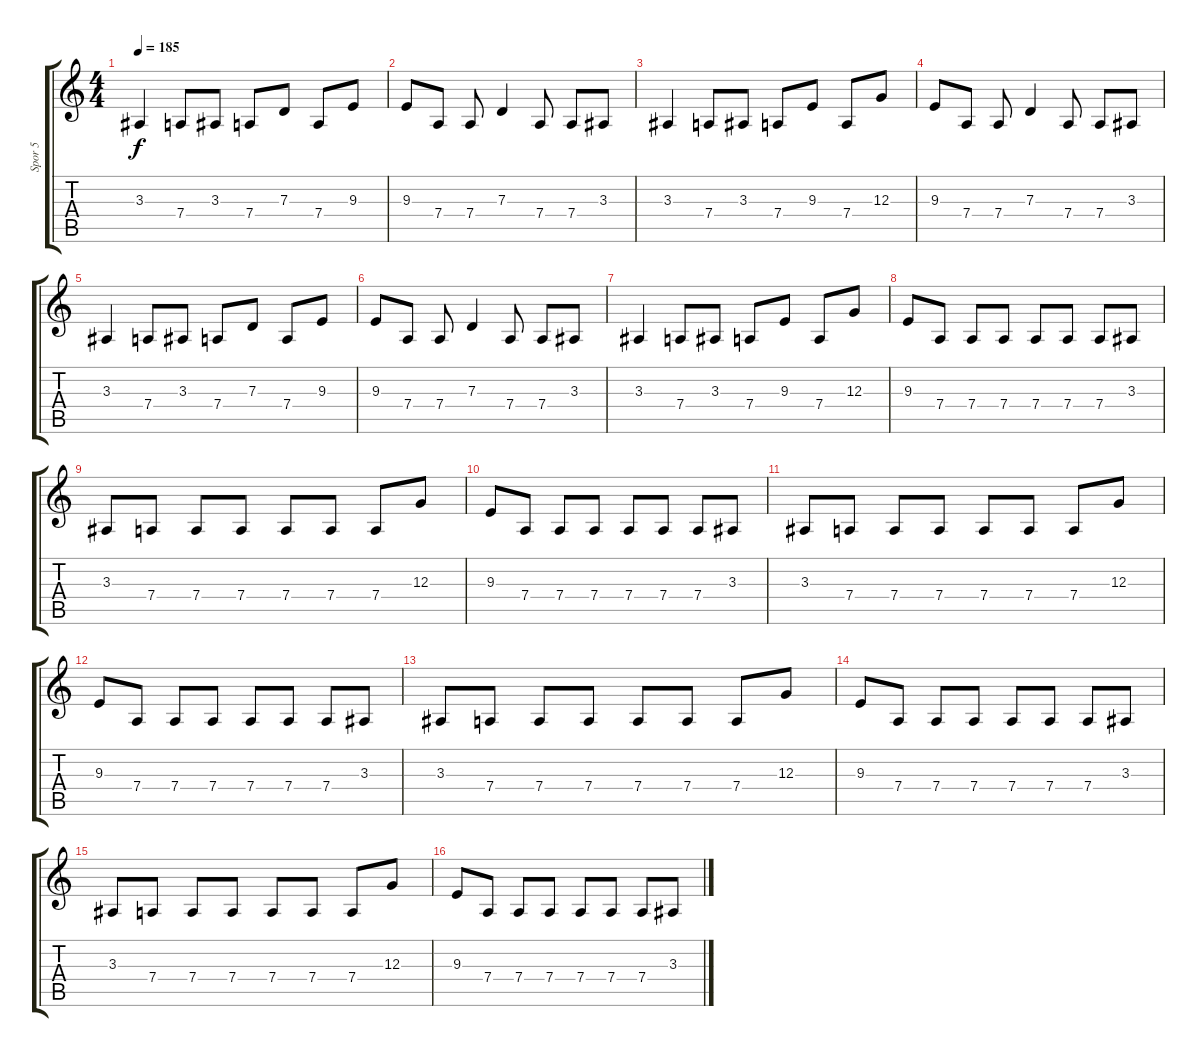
\track ("Spor 5" "Spor 5") {instrument violin}
\staff {score tabs}
\tuning (E4 B3 G3 D3 A2 E2) {hide}
\ts (4 4)
\tempo 185
\clef g2
\ks c
3.3.4{dy f} 7.4.8 3.3.8 7.4.8 7.3.8 7.4.8 9.3.8 |
9.3.8 7.4.8 7.4.8 7.3.4 7.4.8 7.4.8 3.3.8 |
3.3.4 7.4.8 3.3.8 7.4.8 9.3.8 7.4.8 12.3.8 |
9.3.8 7.4.8 7.4.8 7.3.4 7.4.8 7.4.8 3.3.8 |
3.3.4 7.4.8 3.3.8 7.4.8 7.3.8 7.4.8 9.3.8 |
9.3.8 7.4.8 7.4.8 7.3.4 7.4.8 7.4.8 3.3.8 |
3.3.4 7.4.8 3.3.8 7.4.8 9.3.8 7.4.8 12.3.8 |
9.3.8 7.4.8 7.4.8 7.4.8 7.4.8 7.4.8 7.4.8 3.3.8 |
3.3.8 7.4.8 7.4.8 7.4.8 7.4.8 7.4.8 7.4.8 12.3.8 |
9.3.8 7.4.8 7.4.8 7.4.8 7.4.8 7.4.8 7.4.8 3.3.8 |
3.3.8 7.4.8 7.4.8 7.4.8 7.4.8 7.4.8 7.4.8 12.3.8 |
9.3.8 7.4.8 7.4.8 7.4.8 7.4.8 7.4.8 7.4.8 3.3.8 |
3.3.8 7.4.8 7.4.8 7.4.8 7.4.8 7.4.8 7.4.8 12.3.8 |
9.3.8 7.4.8 7.4.8 7.4.8 7.4.8 7.4.8 7.4.8 3.3.8 |
3.3.8 7.4.8 7.4.8 7.4.8 7.4.8 7.4.8 7.4.8 12.3.8 |
9.3.8 7.4.8 7.4.8 7.4.8 7.4.8 7.4.8 7.4.8 3.3.8
